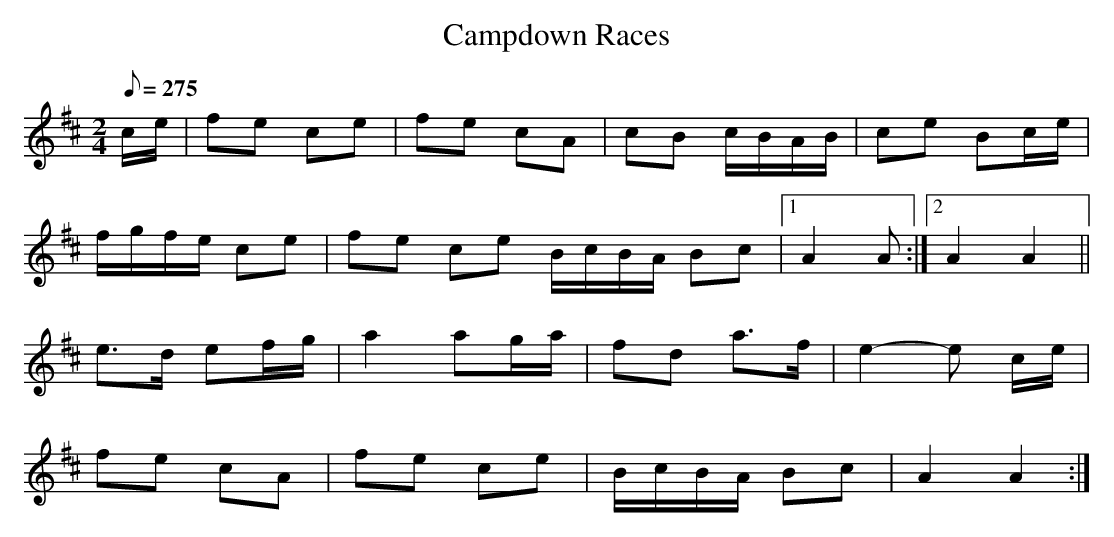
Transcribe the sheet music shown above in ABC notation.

X:1
T: Campdown Races
L: 1/8
Q: 275
M: 2/4
K: D
c/e/|fe ce|fe cA|cB c/B/A/B/|ce Bc/e/|
f/g/f/e/ ce|fe ce B/c/B/A/ Bc|1 A2 A :|2\
A2 A2||
e>d ef/g/|a2 ag/a/|fd a>f|e2-e c/e/|
fe cA|fe ce|B/c/B/A/ Bc|A2 A2 :|
